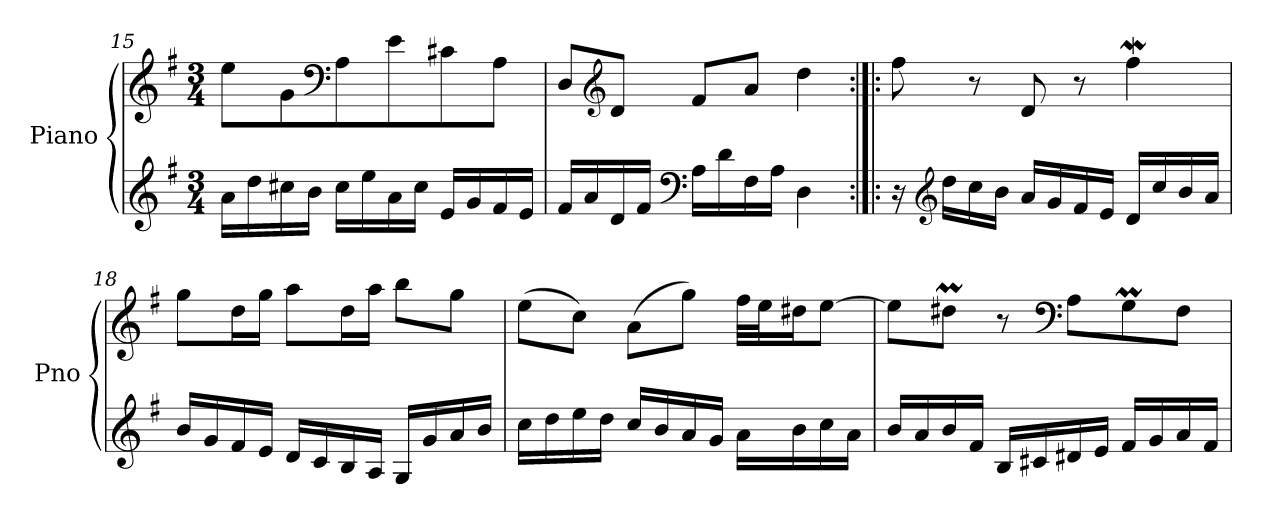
**kern	**kern
*part1	*part1
*staff2	*staff1
*I"Piano	*
*I'Pno	*
*clefG2	*clefG2
*k[f#]	*k[f#]
*M3/4	*M3/4
=15	=15
16a\LL	8ee\L
16dd\	.
16cc#X\	8g\
16b\JJ	.
*	*clefF4
16cc#\LL	8A\
16ee\	.
16a\	8e\
16cc#\JJ	.
16e/LL	8c#X\
16g/	.
16f#/	8A\J
16e/JJ	.
=16	=16
16f#/LL	8D/L
16a/	.
*	*clefG2
16d/	8d/J
16f#/JJ	.
*clefF4	*
16A\LL	8f#/L
16d\	.
16F#\	8a/J
16A\JJ	.
4D\	4dd\
!!LO:PB:g=z
=17:|!|:	=17:|!|:
16r	8ff#\
*clefG2	*
16dd\LL	.
16cc\	8r
16b\JJ	.
16a/LL	8d/
16g/	.
16f#/	8r
16e/JJ	.
16d/LL	4ff#W\
16cc/	.
16b/	.
16a/JJ	.
=18	=18
16b/LL	8gg\L
16g/	.
16f#/	16dd\L
16e/JJ	16gg\JJ
16d/LL	8aa\L
16c/	.
16B/	16dd\L
16A/JJ	16aa\JJ
16G/LL	8bb\L
16g/	.
16a/	8gg\J
16b/JJ	.
=19	=19
16cc\LL	(>8ee\L
16dd\	.
16ee\	8cc\J)
16dd\JJ	.
16cc/LL	(>8a\L
16b/	.
16a/	8gg\J)
16g/JJ	.
16a\LL	32ff#\LLL
.	32ee\J
16b\	16dd#X\J
16cc\	[8ee\J
16a\JJ	.
!!LO:LB:g=z
=20	=20
16b/LL	8ee\L]
16a/	.
16b/	8dd#Xm\J
16f#/JJ	.
16B/LL	8r
16c#X/	.
*	*clefF4
16d#X/	8A\L
16e/JJ	.
16f#/LL	8GM\
16g/	.
16a/	8F#\J
16f#/JJ	.
=	=
*-	*-
